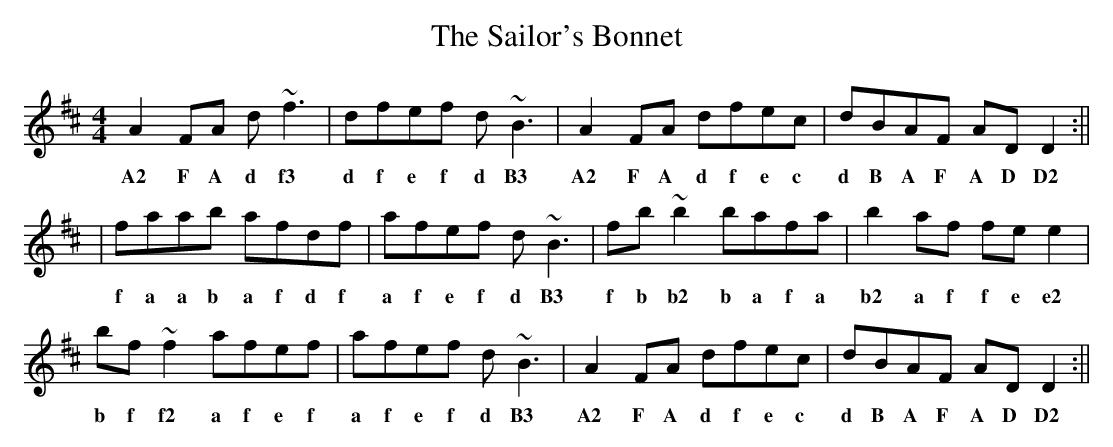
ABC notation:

X:1
T: Sailor's Bonnet, The
M: 4/4
L: 1/8
K: Dmaj
A2 FA d~f3|dfef d~B3| A2 FA dfec|dBAF ADD2:||
w: A2 F A d f3 d f e f d B3 A2 F A d f e c d B A F A D D2
|faab afdf|afef d~B3|fb ~b2 bafa|b2af fee2|
w: f a a b a f d f a f e f d B3 f b  b2 b a f a b2 a f f e e2
bf ~f2 afef|afef d~B3|A2 FA dfec |dBAF ADD2:||
w: b f f2 a f e f a f e f d B3 A2 F A d f e c d B A F A D D2
